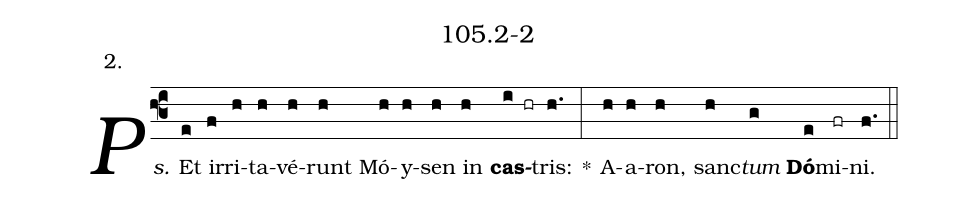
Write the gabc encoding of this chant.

name: 105.2-2;
annotation: 2.;
%%
(f3)<i>Ps.</i> Et(e) ir(f)ri(h)ta(h)vé(h)runt(h) Mó(h)y(h)sen(h) in(h) <b>cas</b>(i hr)tris:(h.) *(:) A(h)a(h)ron,(h) sanc(h)<i>tum</i>(g) <b>Dó</b>(e)mi(fr)ni.(f.) (::)


%E(h) u(h) o(h) u(g) a(e) e.(f.) (::)
